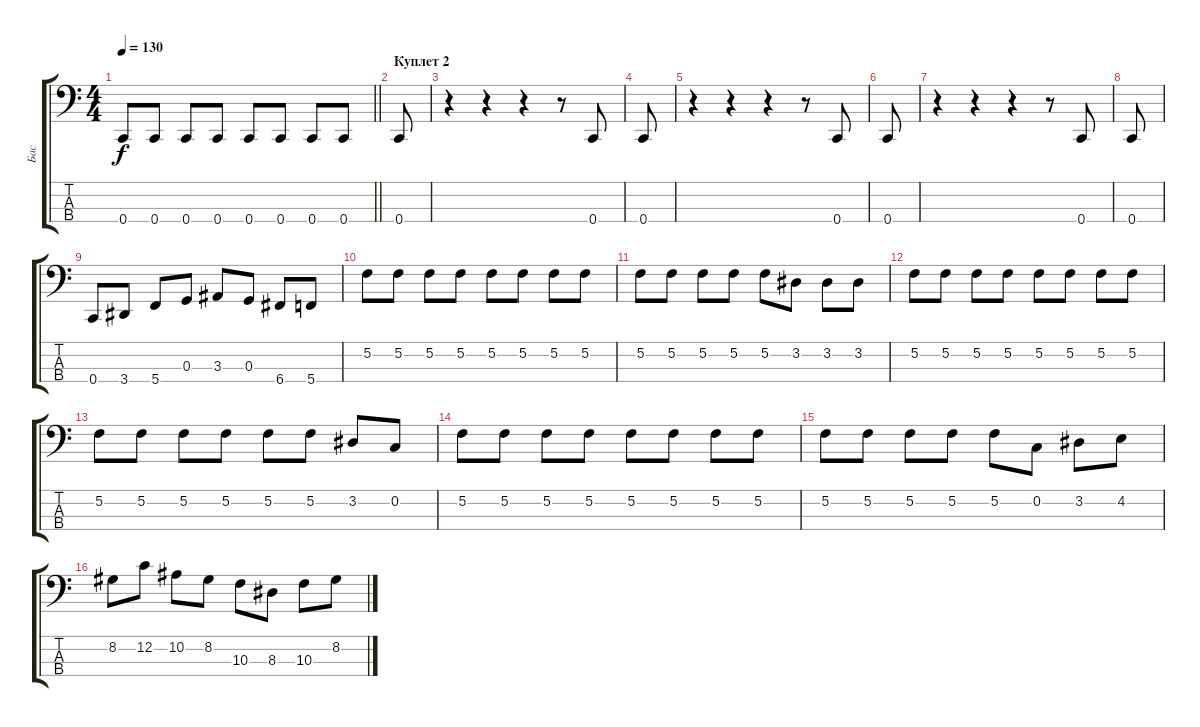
\track ("Бас" "Бас") {instrument electricbassfinger}
\staff {score tabs}
\tuning (F2 C2 G1 C1) {hide}
\ts (4 4)
\tempo 130
\clef f4
\barLineRight lightlight
\ks c
0.4.8{dy f} 0.4.8 0.4.8 0.4.8 0.4.8 0.4.8 0.4.8 0.4.8 |
\section ("" "Куплет 2")
0.4.8 |
r.4 r.4 r.4 r.8 0.4.8 |
0.4.8 |
r.4 r.4 r.4 r.8 0.4.8 |
0.4.8 |
r.4 r.4 r.4 r.8 0.4.8 |
0.4.8 |
0.4.8 3.4.8 5.4.8 0.3.8 3.3.8 0.3.8 6.4.8 5.4.8 |
5.2.8 5.2.8 5.2.8 5.2.8 5.2.8 5.2.8 5.2.8 5.2.8 |
5.2.8 5.2.8 5.2.8 5.2.8 5.2.8 3.2.8 3.2.8 3.2.8 |
5.2.8 5.2.8 5.2.8 5.2.8 5.2.8 5.2.8 5.2.8 5.2.8 |
5.2.8 5.2.8 5.2.8 5.2.8 5.2.8 5.2.8 3.2.8 0.2.8 |
5.2.8 5.2.8 5.2.8 5.2.8 5.2.8 5.2.8 5.2.8 5.2.8 |
5.2.8 5.2.8 5.2.8 5.2.8 5.2.8 0.2.8 3.2.8 4.2.8 |
8.2.8 12.2.8 10.2.8 8.2.8 10.3.8 8.3.8 10.3.8 8.2.8
